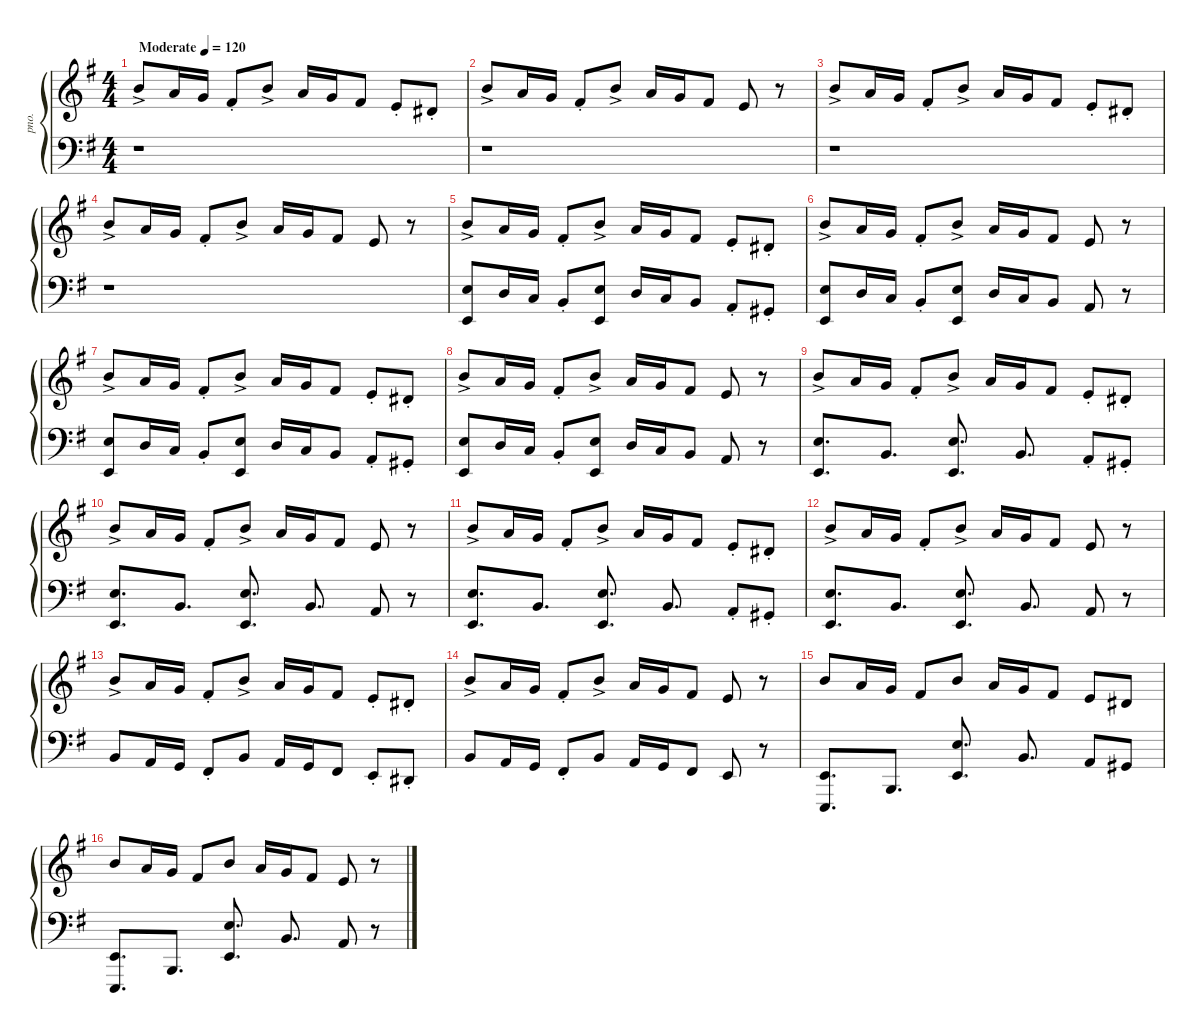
\defaultSystemsLayout 4
\hideDynamics
\bracketExtendMode groupsimilarinstruments
\otherSystemsTrackNameOrientation horizontal
\extendBarLines
\track ("Piano" "pno.") {instrument acousticgrandpiano}
\staff {score}
\tuning (E4 B3 G3 D3 A2 E2 A1)
\ts (4 4)
\beaming (8 2 2 2 2)
\tempo (120 "Moderate")
\clef g2
\ks eminor
0.2{ac acc forcenatural}.8{ot 8vb dy mf instrument acousticgrandpiano} 2.3{acc forcenatural}.16{ot 8vb dy f} 0.3{acc forcenatural}.16{ot 8vb} 4.4{st acc #}.8{ot 8vb} 0.2{ac acc forcenatural}.8{ot 8vb dy mf} 2.3{acc forcenatural}.16{ot 8vb dy f} 0.3{acc forcenatural}.16{ot 8vb} 4.4{acc #}.8{ot 8vb} 2.4{st acc forcenatural}.8{ot 8vb} 1.4{st acc #}.8{ot 8vb} |
0.2{ac acc forcenatural}.8{ot 8vb dy mf} 2.3{acc forcenatural}.16{ot 8vb dy f} 0.3{acc forcenatural}.16{ot 8vb} 4.4{st acc #}.8{ot 8vb} 0.2{ac acc forcenatural}.8{ot 8vb dy mf} 2.3{acc forcenatural}.16{ot 8vb dy f} 0.3{acc forcenatural}.16{ot 8vb} 4.4{acc #}.8{ot 8vb} 2.4{acc forcenatural}.8{ot 8vb} r.8 |
0.2{ac acc forcenatural}.8{ot 8vb dy mf} 2.3{acc forcenatural}.16{ot 8vb dy f} 0.3{acc forcenatural}.16{ot 8vb} 4.4{st acc #}.8{ot 8vb} 0.2{ac acc forcenatural}.8{ot 8vb dy mf} 2.3{acc forcenatural}.16{ot 8vb dy f} 0.3{acc forcenatural}.16{ot 8vb} 4.4{acc #}.8{ot 8vb} 2.4{st acc forcenatural}.8{ot 8vb} 1.4{st acc #}.8{ot 8vb} |
0.2{ac acc forcenatural}.8{ot 8vb dy mf} 2.3{acc forcenatural}.16{ot 8vb dy f} 0.3{acc forcenatural}.16{ot 8vb} 4.4{st acc #}.8{ot 8vb} 0.2{ac acc forcenatural}.8{ot 8vb dy mf} 2.3{acc forcenatural}.16{ot 8vb dy f} 0.3{acc forcenatural}.16{ot 8vb} 4.4{acc #}.8{ot 8vb} 2.4{acc forcenatural}.8{ot 8vb} r.8 |
0.2{ac acc forcenatural}.8{ot 8vb dy mf} 2.3{acc forcenatural}.16{ot 8vb dy f} 0.3{acc forcenatural}.16{ot 8vb} 4.4{st acc #}.8{ot 8vb} 0.2{ac acc forcenatural}.8{ot 8vb dy mf} 2.3{acc forcenatural}.16{ot 8vb dy f} 0.3{acc forcenatural}.16{ot 8vb} 4.4{acc #}.8{ot 8vb} 2.4{st acc forcenatural}.8{ot 8vb} 1.4{st acc #}.8{ot 8vb} |
0.2{ac acc forcenatural}.8{ot 8vb dy mf} 2.3{acc forcenatural}.16{ot 8vb dy f} 0.3{acc forcenatural}.16{ot 8vb} 4.4{st acc #}.8{ot 8vb} 0.2{ac acc forcenatural}.8{ot 8vb dy mf} 2.3{acc forcenatural}.16{ot 8vb dy f} 0.3{acc forcenatural}.16{ot 8vb} 4.4{acc #}.8{ot 8vb} 2.4{acc forcenatural}.8{ot 8vb} r.8 |
0.2{ac acc forcenatural}.8{ot 8vb} 2.3{acc forcenatural}.16{ot 8vb} 0.3{acc forcenatural}.16{ot 8vb} 4.4{st acc #}.8{ot 8vb} 0.2{ac acc forcenatural}.8{ot 8vb} 2.3{acc forcenatural}.16{ot 8vb} 0.3{acc forcenatural}.16{ot 8vb} 4.4{acc #}.8{ot 8vb} 2.4{st acc forcenatural}.8{ot 8vb} 1.4{st acc #}.8{ot 8vb} |
0.2{ac acc forcenatural}.8{ot 8vb} 2.3{acc forcenatural}.16{ot 8vb} 0.3{acc forcenatural}.16{ot 8vb} 4.4{st acc #}.8{ot 8vb} 0.2{ac acc forcenatural}.8{ot 8vb} 2.3{acc forcenatural}.16{ot 8vb} 0.3{acc forcenatural}.16{ot 8vb} 4.4{acc #}.8{ot 8vb} 2.4{acc forcenatural}.8{ot 8vb} r.8 |
12.2{ac acc forcenatural}.8{beam Up} 14.3{acc forcenatural}.16{beam Up} 12.3{acc forcenatural}.16{beam Up} 16.4{st acc #}.8{beam Up} 12.2{ac acc forcenatural}.8{beam Up} 14.3{acc forcenatural}.16{beam Up} 12.3{acc forcenatural}.16{beam Up} 16.4{acc #}.8{beam Up} 14.4{st acc forcenatural}.8{beam Up} 13.4{st acc #}.8{beam Up} |
12.2{ac acc forcenatural}.8{beam Up} 14.3{acc forcenatural}.16{beam Up} 12.3{acc forcenatural}.16{beam Up} 16.4{st acc #}.8{beam Up} 12.2{ac acc forcenatural}.8{beam Up} 14.3{acc forcenatural}.16{beam Up} 12.3{acc forcenatural}.16{beam Up} 16.4{acc #}.8{beam Up} 14.4{acc forcenatural}.8{beam Up} r.8{beam Up} |
12.2{ac acc forcenatural}.8{beam Up} 14.3{acc forcenatural}.16{beam Up} 12.3{acc forcenatural}.16{beam Up} 16.4{st acc #}.8{beam Up} 12.2{ac acc forcenatural}.8{beam Up} 14.3{acc forcenatural}.16{beam Up} 12.3{acc forcenatural}.16{beam Up} 16.4{acc #}.8{beam Up} 14.4{st acc forcenatural}.8{beam Up} 13.4{st acc #}.8{beam Up} |
12.2{ac acc forcenatural}.8{beam Up} 14.3{acc forcenatural}.16{beam Up} 12.3{acc forcenatural}.16{beam Up} 16.4{st acc #}.8{beam Up} 12.2{ac acc forcenatural}.8{beam Up} 14.3{acc forcenatural}.16{beam Up} 12.3{acc forcenatural}.16{beam Up} 16.4{acc #}.8{beam Up} 14.4{acc forcenatural}.8{beam Up} r.8{beam Up} |
4.3{ac acc forcenatural}.8{ot 8vb} 2.3{acc forcenatural}.16{ot 8vb} 0.3{acc forcenatural}.16{ot 8vb} 4.4{st acc #}.8{ot 8vb} 4.3{ac acc forcenatural}.8{ot 8vb} 2.3{acc forcenatural}.16{ot 8vb} 0.3{acc forcenatural}.16{ot 8vb} 4.4{acc #}.8{ot 8vb} 2.4{st acc forcenatural}.8{ot 8vb} 1.4{st acc #}.8{ot 8vb} |
4.3{ac acc forcenatural}.8{ot 8vb} 2.3{acc forcenatural}.16{ot 8vb} 0.3{acc forcenatural}.16{ot 8vb} 4.4{st acc #}.8{ot 8vb} 4.3{ac acc forcenatural}.8{ot 8vb} 2.3{acc forcenatural}.16{ot 8vb} 0.3{acc forcenatural}.16{ot 8vb} 4.4{acc #}.8{ot 8vb} 2.4{acc forcenatural}.8{ot 8vb} r.8 |
12.2{acc forcenatural}.8 14.3{acc forcenatural}.16 12.3{acc forcenatural}.16 16.4{acc #}.8 12.2{acc forcenatural}.8 14.3{acc forcenatural}.16 12.3{acc forcenatural}.16 16.4{acc #}.8 14.4{acc forcenatural}.8 13.4{acc #}.8 |
12.2{acc forcenatural}.8 14.3{acc forcenatural}.16 12.3{acc forcenatural}.16 16.4{acc #}.8 12.2{acc forcenatural}.8 14.3{acc forcenatural}.16 12.3{acc forcenatural}.16 16.4{acc #}.8 14.4{acc forcenatural}.8 r.8
\staff {score}
\tuning (G2 D2 A1 E1 B0)
\clef f4
\ottava regular
\simile none
\ks eminor
r.1{dy f beam Down} |
r.1{beam Down} |
r.1{beam Down} |
r.1{beam Down} |
(9.1{acc forcenatural} 7.3{acc forcenatural}).8{beam Up} 7.1{acc forcenatural}.16{beam Up} 10.2{acc forcenatural}.16{beam Up} 9.2{st acc forcenatural}.8{beam Up} (9.1{acc forcenatural} 7.3{acc forcenatural}).8{beam Up} 7.1{acc forcenatural}.16{beam Up} 5.1{acc forcenatural}.16{beam Up} 4.1{acc forcenatural}.8{beam Up} 7.2{st acc forcenatural}.8{beam Up} 6.2{st acc #}.8{beam Up} |
(9.1{acc forcenatural} 7.3{acc forcenatural}).8{beam Up} 7.1{acc forcenatural}.16{beam Up} 10.2{acc forcenatural}.16{beam Up} 9.2{st acc forcenatural}.8{beam Up} (9.1{acc forcenatural} 7.3{acc forcenatural}).8{beam Up} 7.1{acc forcenatural}.16{beam Up} 5.1{acc forcenatural}.16{beam Up} 4.1{acc forcenatural}.8{beam Up} 2.1{acc forcenatural}.8{beam Up} r.8{beam Up} |
(9.1{acc forcenatural} 7.3{acc forcenatural}).8{beam Up} 7.1{acc forcenatural}.16{beam Up} 10.2{acc forcenatural}.16{beam Up} 9.2{st acc forcenatural}.8{beam Up} (9.1{acc forcenatural} 7.3{acc forcenatural}).8{beam Up} 7.1{acc forcenatural}.16{beam Up} 5.1{acc forcenatural}.16{beam Up} 4.1{acc forcenatural}.8{beam Up} 7.2{st acc forcenatural}.8{beam Up} 6.2{st acc #}.8{beam Up} |
(9.1{acc forcenatural} 7.3{acc forcenatural}).8{beam Up} 7.1{acc forcenatural}.16{beam Up} 10.2{acc forcenatural}.16{beam Up} 9.2{st acc forcenatural}.8{beam Up} (9.1{acc forcenatural} 7.3{acc forcenatural}).8{beam Up} 7.1{acc forcenatural}.16{beam Up} 5.1{acc forcenatural}.16{beam Up} 4.1{acc forcenatural}.8{beam Up} 2.1{acc forcenatural}.8{beam Up} r.8{beam Up} |
(2.2{acc forcenatural} 0.4{acc forcenatural}).8{d ot 8vb} 2.3{acc forcenatural}.8{d ot 8vb} (9.1{acc forcenatural} 7.3{acc forcenatural}).8{d beam Up} 4.1{acc forcenatural}.8{d beam Up} 2.1{st acc forcenatural}.8{beam Up} 1.1{st acc #}.8{beam Up} |
(2.2{acc forcenatural} 0.4{acc forcenatural}).8{d ot 8vb} 2.3{acc forcenatural}.8{d ot 8vb} (9.1{acc forcenatural} 7.3{acc forcenatural}).8{d beam Up} 4.1{acc forcenatural}.8{d beam Up} 2.1{acc forcenatural}.8{beam Up} r.8{beam Up} |
(2.2{acc forcenatural} 0.4{acc forcenatural}).8{d ot 8vb} 2.3{acc forcenatural}.8{d ot 8vb} (9.1{acc forcenatural} 7.3{acc forcenatural}).8{d beam Up} 4.1{acc forcenatural}.8{d beam Up} 2.1{st acc forcenatural}.8{beam Up} 1.1{st acc #}.8{beam Up} |
(2.2{acc forcenatural} 0.4{acc forcenatural}).8{d ot 8vb} 2.3{acc forcenatural}.8{d ot 8vb} (9.1{acc forcenatural} 7.3{acc forcenatural}).8{d beam Up} 4.1{acc forcenatural}.8{d beam Up} 2.1{acc forcenatural}.8{beam Up} r.8{beam Up} |
4.1{acc forcenatural}.8{beam Up} 7.2{acc forcenatural}.16{beam Up} 5.2{acc forcenatural}.16{beam Up} 4.2{st acc #}.8{beam Up} 4.1{acc forcenatural}.8{beam Up} 7.2{acc forcenatural}.16{beam Up} 5.2{acc forcenatural}.16{beam Up} 4.2{acc #}.8{beam Up} 2.2{st acc forcenatural}.8{beam Up} 1.2{st acc #}.8{beam Up} |
4.1{acc forcenatural}.8{beam Up} 7.2{acc forcenatural}.16{beam Up} 5.2{acc forcenatural}.16{beam Up} 4.2{st acc #}.8{beam Up} 4.1{acc forcenatural}.8{beam Up} 7.2{acc forcenatural}.16{beam Up} 5.2{acc forcenatural}.16{beam Up} 4.2{acc #}.8{beam Up} 2.2{acc forcenatural}.8{beam Up} r.8{beam Up} |
(2.2{acc forcenatural} 0.4{acc forcenatural}).8{d beam Up} 2.3{acc forcenatural}.8{d beam Up} (9.1{acc forcenatural} 7.3{acc forcenatural}).8{d beam Up} 4.1{acc forcenatural}.8{d beam Up} 2.1{acc forcenatural}.8{beam Up} 1.1{acc #}.8{beam Up} |
(2.2{acc forcenatural} 0.4{acc forcenatural}).8{d beam Up} 2.3{acc forcenatural}.8{d beam Up} (9.1{acc forcenatural} 7.3{acc forcenatural}).8{d beam Up} 4.1{acc forcenatural}.8{d beam Up} 2.1{acc forcenatural}.8{beam Up} r.8{beam Up}
